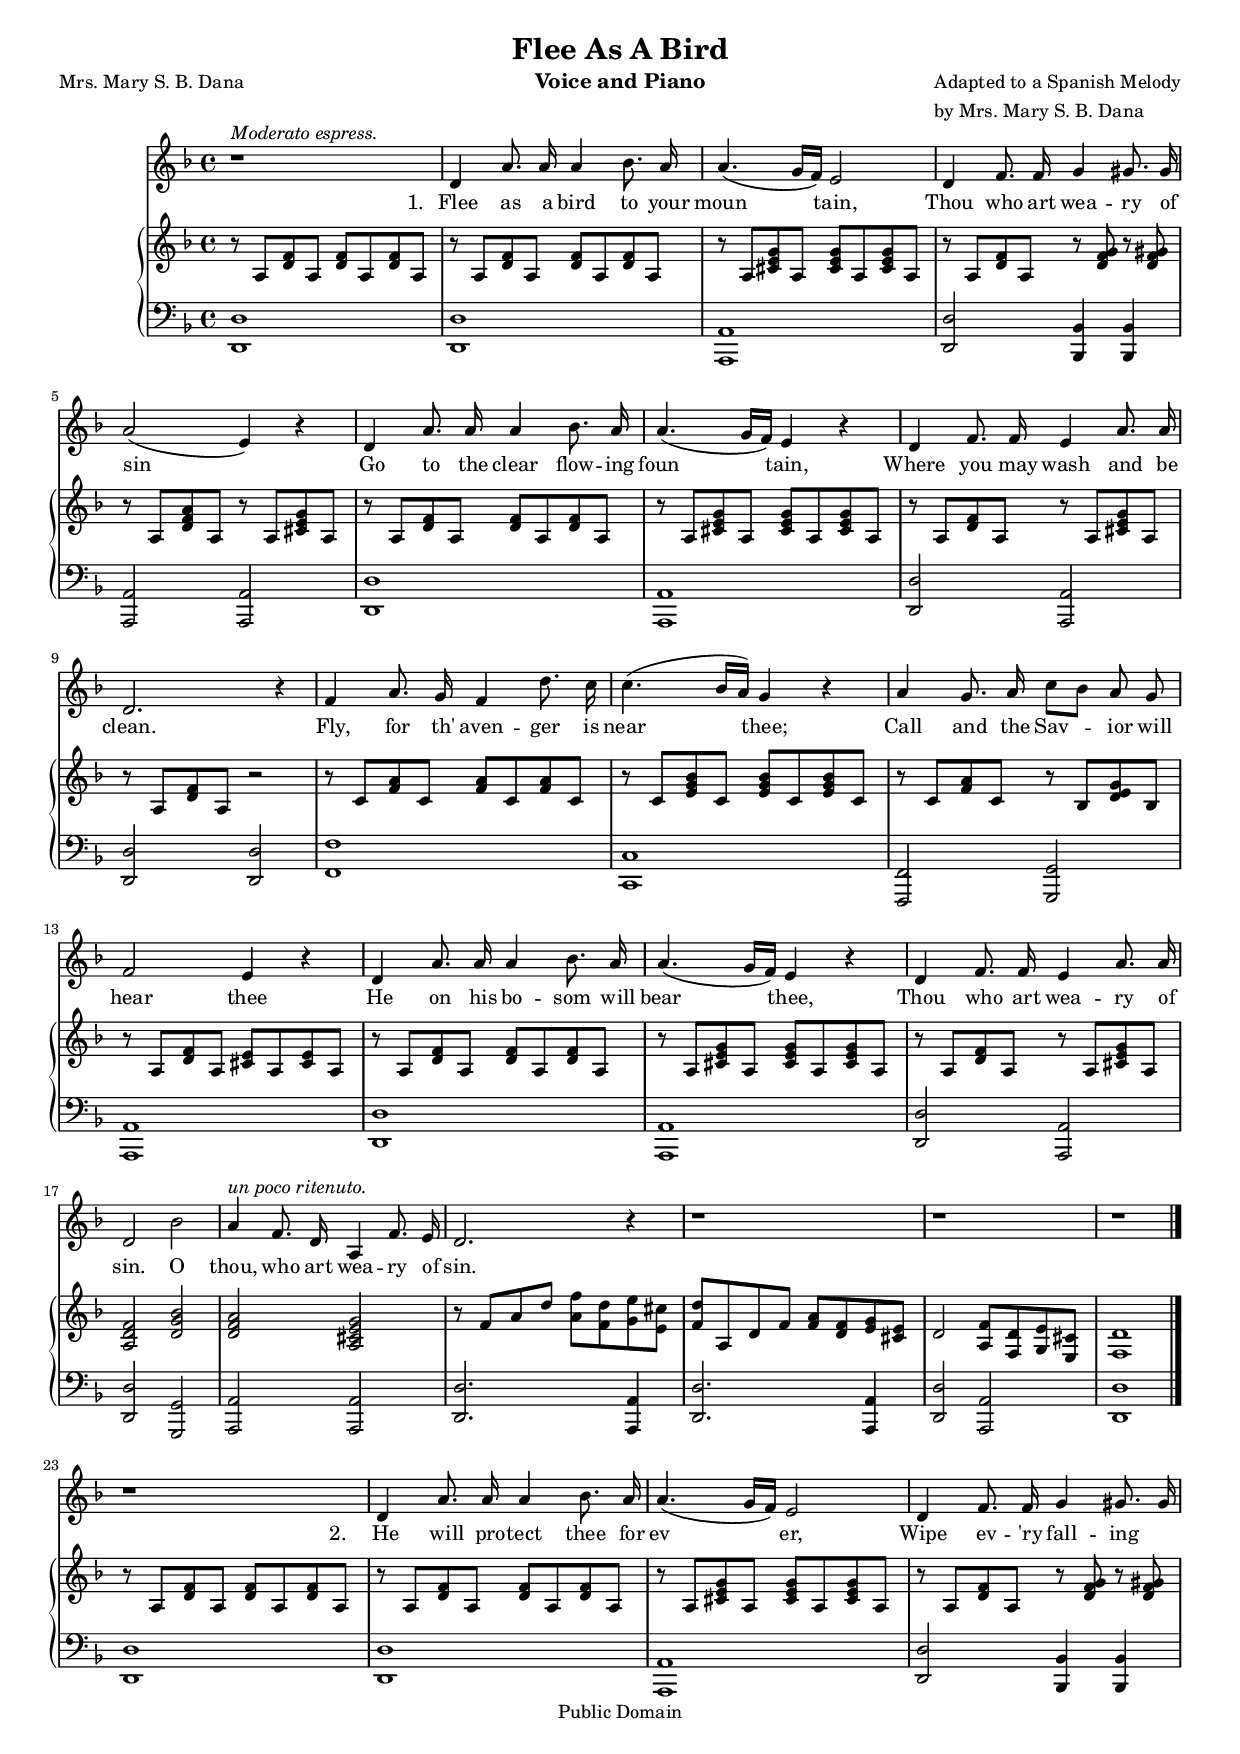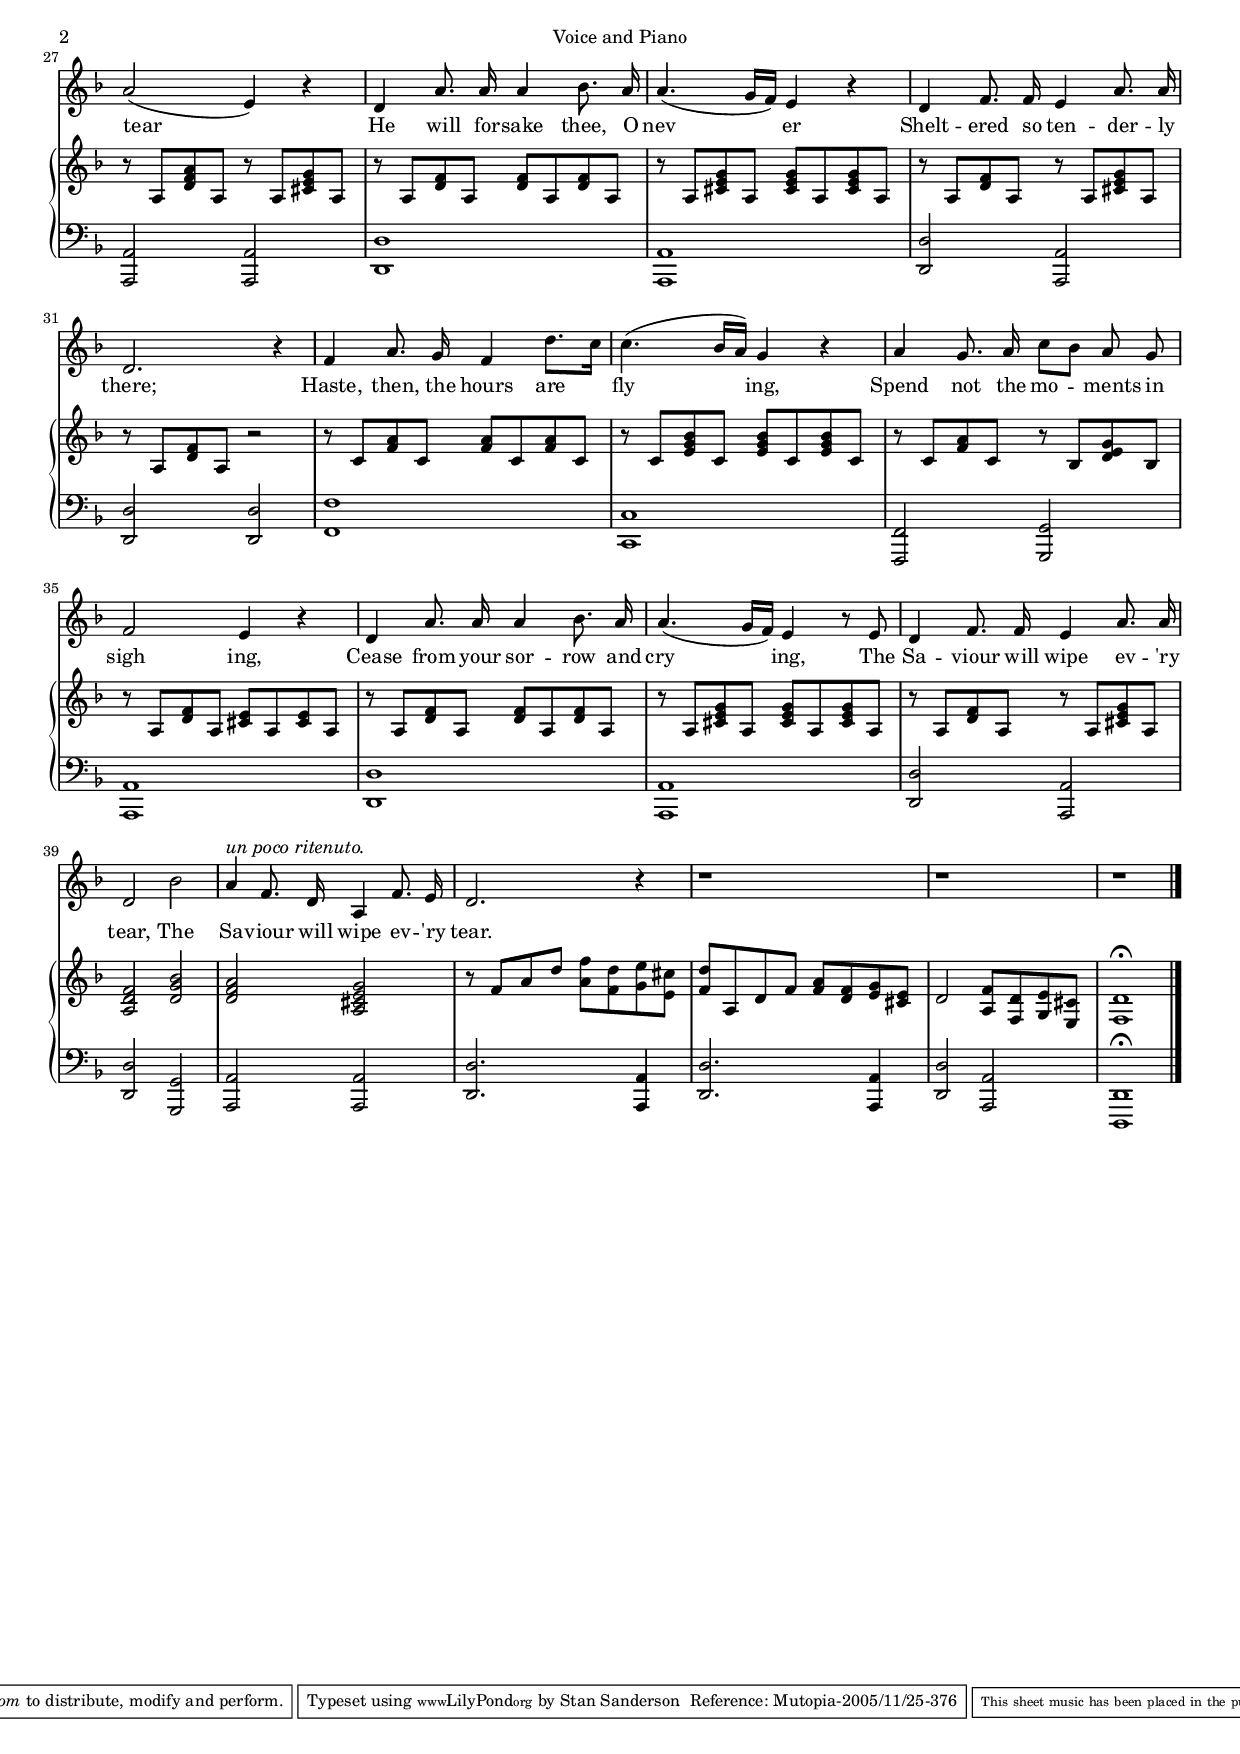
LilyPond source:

\include "english.ly"
#(set-global-staff-size 16)
\version "2.6.4"
\paper {
%	hsize = 8.5\in
%	vsize = 11\in
	betweensystempadding = #0.25
%	raggedlastbottom=##f
}

\header {
	date = "1857"
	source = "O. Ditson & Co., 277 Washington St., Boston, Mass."
%	style = "strophic with chorus"
	instrument = "Voice and Piano"
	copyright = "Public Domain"
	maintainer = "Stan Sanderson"
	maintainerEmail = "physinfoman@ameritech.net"
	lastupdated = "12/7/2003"
	title = "Flee As A Bird"
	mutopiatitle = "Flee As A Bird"
	poet = "Mrs. Mary S. B. Dana"
	composer = \markup {\column {"Adapted to a Spanish Melody" 
		"by Mrs. Mary S. B. Dana"}}
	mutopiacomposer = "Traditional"
%	composer = "\\begin{minipage}[r]{6cm}\\normalsize{
%		Adapted to a Spanish Melody \\n 
%		\\hfill by Mrs. Mary S. B. Dana}
%		\\end{minipage}"
%
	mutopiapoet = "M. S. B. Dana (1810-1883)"
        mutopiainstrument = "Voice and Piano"
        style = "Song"
        
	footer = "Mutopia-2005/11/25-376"
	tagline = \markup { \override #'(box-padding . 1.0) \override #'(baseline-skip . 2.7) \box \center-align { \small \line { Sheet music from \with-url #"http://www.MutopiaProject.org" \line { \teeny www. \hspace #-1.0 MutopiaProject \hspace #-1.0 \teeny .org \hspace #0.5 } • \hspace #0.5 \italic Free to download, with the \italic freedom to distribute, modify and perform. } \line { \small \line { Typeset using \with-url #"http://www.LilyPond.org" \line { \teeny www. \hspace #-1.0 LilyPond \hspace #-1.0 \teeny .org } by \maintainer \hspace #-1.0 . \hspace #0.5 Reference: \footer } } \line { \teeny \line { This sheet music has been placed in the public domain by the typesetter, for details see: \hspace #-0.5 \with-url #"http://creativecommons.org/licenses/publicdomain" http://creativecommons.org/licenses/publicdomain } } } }
	}


MEL =  \relative c' { \time 4/4 \key d \minor
	 	\clef treble \autoBeamOff
		
%1-4
	r1^\markup { \italic {"Moderato espress."}}
	 d4 a'8. a16 a4 bf8. a16 a4.( g16[ f]) e2 d4 f8. f16 g4 gs8. gs16
%5-8
	a2( e4) r d a'8. a16 a4 bf8. a16 a4.( g16[ f]) e4 r d f8. f16 e4 a8. a16
%9-11
	d,2. r4 f4 a8. g16 f4 d'8. c16 c4.( bf16[ a)] g4 r
%12-14
	a4 g8. a16 c8[ bf] a g f2 e4 r d4 a'8. a16 a4 bf8. a16
%15-17
	a4.( g16[ f)] e4 r d f8. f16 e4 a8. a16 d,2 bf'
%18-20
	a4^\markup { \italic { "un poco ritenuto."}} 
	f8. d16 a4 f'8. e16 d2. r4 r1
%21-22
	r1 r1
%23-26
	r1 d4 a'8. a16 a4 bf8. a16 a4.( g16[ f]) e2 d4 f8. f16 g4 gs8. gs16
%27-30
	a2( e4) r d a'8. a16 a4 bf8. a16 a4.( g16[ f]) e4 r d f8. f16 e4 a8. a16
%31-33
	d,2. r4 f4 a8. g16 f4 d'8.[ c16] c4.( bf16[ a)] g4 r
%34-36
	a4 g8. a16 c8[ bf] a g f2 e4 r d4 a'8. a16 a4 bf8. a16
%37-39
	a4.( g16[ f)] e4 r8 e d4 f8. f16 e4 a8. a16 d,2 bf'
%18-20
	a4^\markup { \italic { "un poco ritenuto."}} f8. d16 a4 f'8. e16 d2. r4 r1
%21-22
	r1 r1
	
	
	
	}
	
	
	RH =  \relative c'' { \key d\minor \time 4/4 \clef treble
	
%1
	r8 a, <d f> a <d f> a <d f> a
%2
	r8 a <d f> a <d f> a <d f> a
%3
	r a <cs e g> a <cs e g> a <cs e g> a
%4
	r8 a <d f> a r <d f g> r <d f gs>
%5
	r8 a <d f a> a r a <cs e g> a
%6
	r8 a <d f> a <d f> a <d f> a
%7
	r8 a <cs e g> a <cs e g> a <cs e g> a
%8
	r8 a <d f> a r a <cs e g> a
%9
	r8 a <d f> a r2
%10
	r8 c <f a> c <f a> c <f a> c
%11
	r8 c <e g bf> c <e g bf> c <e g bf> c
%12
	r8 c <f a> c r bf <d e g> bf
%13
	r8 a <d f> a <cs e> a <cs e> a
%14
	r8 a <d f> a <d f> a <d f> a
%15
	r8 a <cs e g> a <cs e g> a <cs e g> a
%16
	r8 a <d f> a r a <cs e g> a
%17
	<a d f>2 <d g bf>
%18
	<d f a>2 <a cs e g>
%19
	r8 f' a d <a f'> <f d'> <g e'> <e cs'>
%20
	<f d'>8 a, d f <f a> <d f> <e g> <cs e>
%21
	d2 <a f'>8 <f d'> <g e'> <e cs'>
%22
	<f d'>1
%1
	r8 a <d f> a <d f> a <d f> a
%2
	r8 a <d f> a <d f> a <d f> a
%3
	r a <cs e g> a <cs e g> a <cs e g> a
%4
	r8 a <d f> a r <d f g> r <d f gs>
%5
	r8 a <d f a> a r a <cs e g> a
%6
	r8 a <d f> a <d f> a <d f> a
%7
	r8 a <cs e g> a <cs e g> a <cs e g> a
%8
	r8 a <d f> a r a <cs e g> a
%9
	r8 a <d f> a r2
%10
	r8 c <f a> c <f a> c <f a> c
%11
	r8 c <e g bf> c <e g bf> c <e g bf> c
%12
	r8 c <f a> c r bf <d e g> bf
%13
	r8 a <d f> a <cs e> a <cs e> a
%14
	r8 a <d f> a <d f> a <d f> a
%15
	r8 a <cs e g> a <cs e g> a <cs e g> a
%16
	r8 a <d f> a r a <cs e g> a
%17
	<a d f>2 <d g bf>
%18
	<d f a>2 <a cs e g>
%19
	r8 f' a d <a f'> <f d'> <g e'> <e cs'>
%20
	<f d'>8 a, d f <f a> <d f> <e g> <cs e>
%21
	d2 <a f'>8 <f d'> <g e'> <e cs'>
%22
	<f d'>1\fermata


}

LH =  \relative c { \key d\minor \time 4/4 \clef bass

%1
	<d d,>1
%2
	<d d,>
%3
	<a a,>
%4
	<d d,>2 <bf bf,>4 <bf bf,>
%5
	<a a,>2 <a a,>
%6
	 <d d,>1
%7
	<a a,>1
%8
	<d d,>2 <a a,>
%9
	<d d,> <d d,>
%10
	<f f,>1
%11
	<c c,>
%12
	<f, f,>2 <g g,>
%13
	<a a,>1
%14
	<d d,>1
%15
	<a a,>1
%16
	<d d,>2 <a a,>
%17
	<d d,>2 <g, g,>
%18
	<a a,>2 <a a,>
%19
	<d d,>2. <a a,>4
%20
	<d d,>2. <a a,>4
%21
	<d d,>2 <a a,>
%22
	<d d,>1 \bar "|."
%1
	<d d,>1
%2
	<d d,>
%3
	<a a,>
%4
	<d d,>2 <bf bf,>4 <bf bf,>
%5
	<a a,>2 <a a,>
%6
	 <d d,>1
%7
	<a a,>1
%8
	<d d,>2 <a a,>
%9
	<d d,> <d d,>
%10
	<f f,>1
%11
	<c c,>
%12
	<f, f,>2 <g g,>
%13
	<a a,>1
%14
	<d d,>1
%15
	<a a,>1
%16
	<d d,>2 <a a,>
%17
	<d d,>2 <g, g,>
%18
	<a a,>2 <a a,>
%19
	<d d,>2. <a a,>4
%20
	<d d,>2. <a a,>4
%21
	<d d,>2 <a a,>
%22
	<d, d,>1\fermata \bar "|."

}

VerOne =  \context Lyrics = VerOne \lyricmode { 
%%	\override LyricText   #'font-series = #'bold
%%	\override LyricText   #'font-relative-size = #'+1
	\skip2. \skip8 "1. "8
	Flee4 as8. a16 bird4 to8. your16 moun__2 __ tain,2
	Thou4 who8. art16 wea4 -- ry8. of16 sin__2 __ " "4 \skip4
	Go4 to8. the16 clear4 flow8. -- ing16 foun__2 __ tain,4 \skip4
	Where4 you8. may16 wash4 and8. be16 clean.2. \skip4
	Fly,4 for8. th'16 aven4 -- ger8. is16
	near__2 __ thee;4 \skip4
	Call4 and8. the16 Sav4 -- ior8 will
	hear2 thee4 \skip4
	He4 on8. his16 bo4 -- som8. will16
	bear__2 __ thee,4 \skip4
	Thou4 who8. art16 wea4 -- ry8. of16
	sin.2 O2 thou,4 who8. art16 wea4 -- ry8. of16
	sin.2. \skip4
	\skip 1*3
	\skip2. \skip8 "2. "8
	He4 will8. pro16 -- tect4 thee8. for16
	ev__2 __ er,2
	Wipe4 ev8. -- 'ry16 fall4 -- ing
	tear__2 __ " "4 \skip 4
	He4 will8. for16 -- sake4 thee,8. O16
	nev__2 __ er4 \skip4
	Shelt4 -- ered8. so16 ten4 -- der8. -- ly16
	there;2. \skip4
	Haste,4 then,8. the16 hours4 are4
	fly__2 __ ing,4 \skip4
	Spend4 not8. the16 mo4 -- ments8 in
	sigh__2 __ ing,4 \skip4
	Cease4 from8. your16 sor4 -- row8.and16
	cry__2 __ ing,4 \skip8 The8
	Sa4 -- viour8. will16 wipe4 ev8. -- 'ry16
	tear,2 The
	Sa4 -- viour8. will16 wipe4 ev8. -- 'ry16
	tear.2. \skip4 \skip1*3
	
	}


\score { <<

	\context Staff  \MEL
	\set Staff.midiInstrument = "violin"
		\new Lyrics { \VerOne }
		
	\context PianoStaff <<
		\set PianoStaff.midiInstrument = "acoustic grand"
		\context Staff = "up" <<
		\clef treble
			\context Voice = VoiceI \RH
		
			>>
		\context Staff = "down" <<
		\clef bass
			\context Voice = VoiceI \LH
			>>
		>> 
		>>
	
	\layout { }	
	\midi { \tempo 4 = 72 }
}


